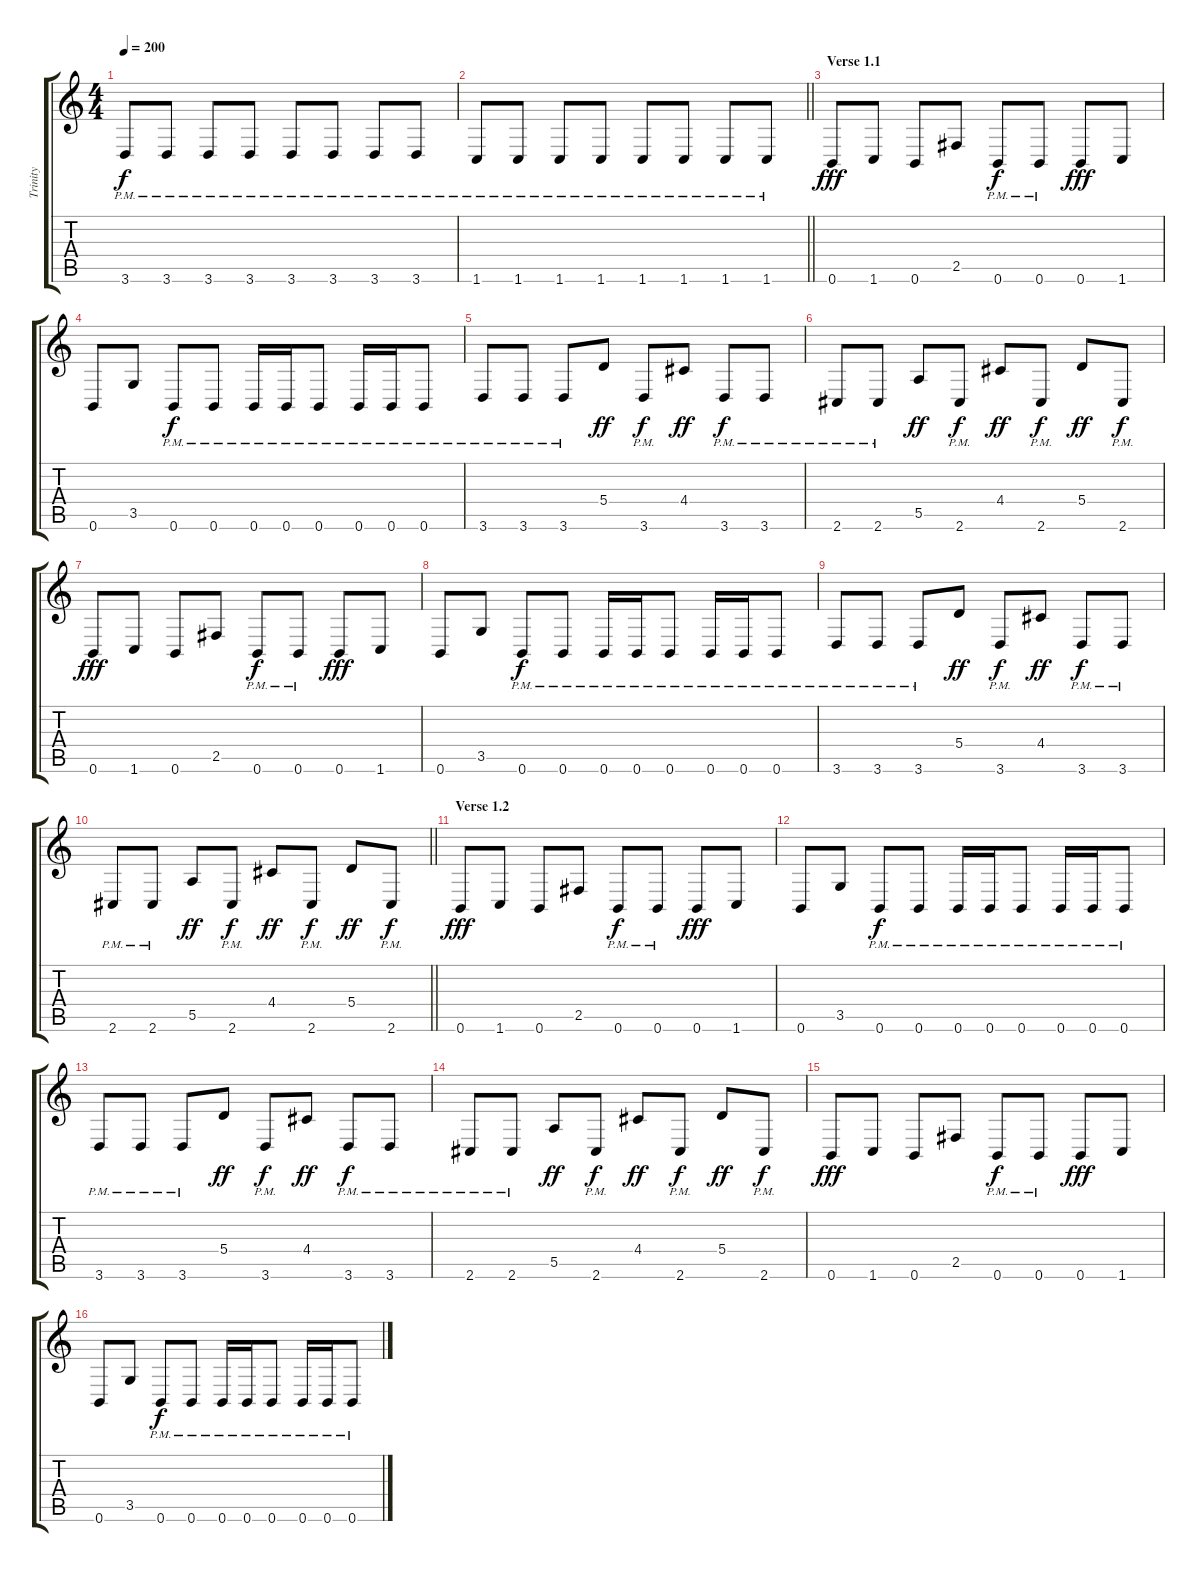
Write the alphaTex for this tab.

\track ("Trinity" "Trinity") {instrument distortionguitar}
\staff {score tabs}
\tuning (B3 Gb3 D3 A2 E2 B1) {hide}
\ts (4 4)
\tempo 200
\clef g2
\ks c
3.6{pm}.8{dy f} 3.6{pm}.8 3.6{pm}.8 3.6{pm}.8 3.6{pm}.8 3.6{pm}.8 3.6{pm}.8 3.6{pm}.8 |
\barLineRight lightlight
1.6{pm}.8 1.6{pm}.8 1.6{pm}.8 1.6{pm}.8 1.6{pm}.8 1.6{pm}.8 1.6{pm}.8 1.6{pm}.8 |
\section ("" "Verse 1.1")
0.6.8{dy fff} 1.6.8 0.6.8 2.5.8 0.6{pm}.8{dy f} 0.6{pm}.8 0.6.8{dy fff} 1.6.8 |
0.6.8 3.5.8 0.6{pm}.8{dy f} 0.6{pm}.8 0.6{pm}.16 0.6{pm}.16 0.6{pm}.8 0.6{pm}.16 0.6{pm}.16 0.6{pm}.8 |
3.6{pm}.8 3.6{pm}.8 3.6{pm}.8 5.4.8{dy ff} 3.6{pm}.8{dy f} 4.4.8{dy ff} 3.6{pm}.8{dy f} 3.6{pm}.8 |
2.6{pm}.8 2.6{pm}.8 5.5.8{dy ff} 2.6{pm}.8{dy f} 4.4.8{dy ff} 2.6{pm}.8{dy f} 5.4.8{dy ff} 2.6{pm}.8{dy f} |
0.6.8{dy fff} 1.6.8 0.6.8 2.5.8 0.6{pm}.8{dy f} 0.6{pm}.8 0.6.8{dy fff} 1.6.8 |
0.6.8 3.5.8 0.6{pm}.8{dy f} 0.6{pm}.8 0.6{pm}.16 0.6{pm}.16 0.6{pm}.8 0.6{pm}.16 0.6{pm}.16 0.6{pm}.8 |
3.6{pm}.8 3.6{pm}.8 3.6{pm}.8 5.4.8{dy ff} 3.6{pm}.8{dy f} 4.4.8{dy ff} 3.6{pm}.8{dy f} 3.6{pm}.8 |
\barLineRight lightlight
2.6{pm}.8 2.6{pm}.8 5.5.8{dy ff} 2.6{pm}.8{dy f} 4.4.8{dy ff} 2.6{pm}.8{dy f} 5.4.8{dy ff} 2.6{pm}.8{dy f} |
\section ("" "Verse 1.2")
0.6.8{dy fff} 1.6.8 0.6.8 2.5.8 0.6{pm}.8{dy f} 0.6{pm}.8 0.6.8{dy fff} 1.6.8 |
0.6.8 3.5.8 0.6{pm}.8{dy f} 0.6{pm}.8 0.6{pm}.16 0.6{pm}.16 0.6{pm}.8 0.6{pm}.16 0.6{pm}.16 0.6{pm}.8 |
3.6{pm}.8 3.6{pm}.8 3.6{pm}.8 5.4.8{dy ff} 3.6{pm}.8{dy f} 4.4.8{dy ff} 3.6{pm}.8{dy f} 3.6{pm}.8 |
2.6{pm}.8 2.6{pm}.8 5.5.8{dy ff} 2.6{pm}.8{dy f} 4.4.8{dy ff} 2.6{pm}.8{dy f} 5.4.8{dy ff} 2.6{pm}.8{dy f} |
0.6.8{dy fff} 1.6.8 0.6.8 2.5.8 0.6{pm}.8{dy f} 0.6{pm}.8 0.6.8{dy fff} 1.6.8 |
0.6.8 3.5.8 0.6{pm}.8{dy f} 0.6{pm}.8 0.6{pm}.16 0.6{pm}.16 0.6{pm}.8 0.6{pm}.16 0.6{pm}.16 0.6{pm}.8
